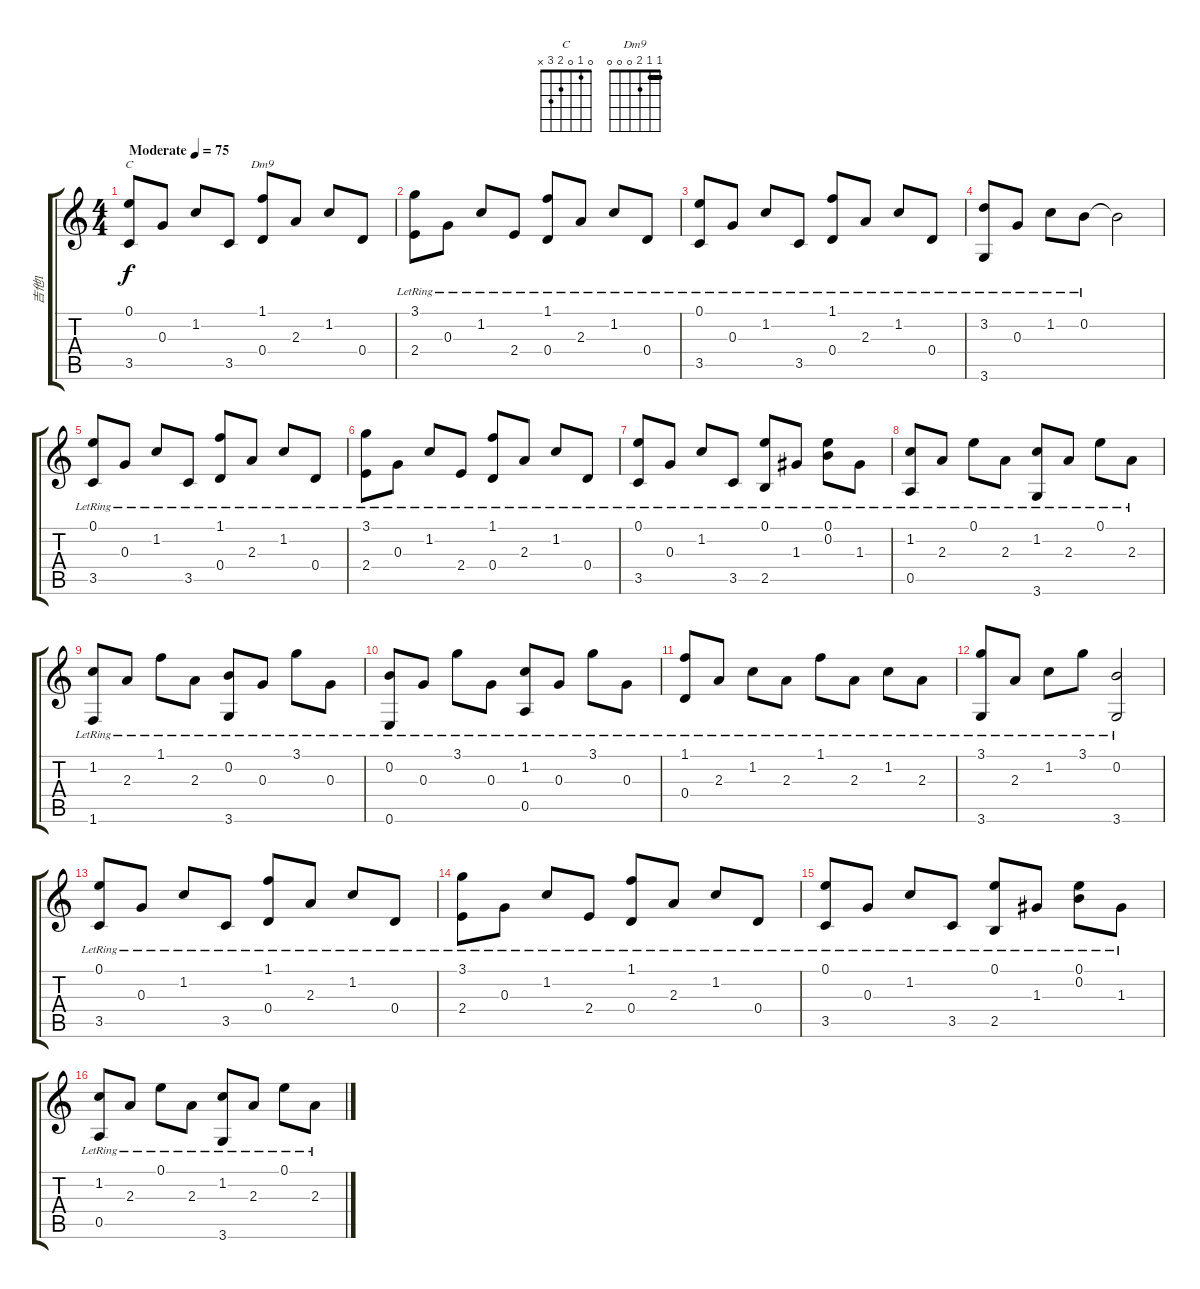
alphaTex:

\track ("吉他1" "吉他1") {instrument acousticguitarsteel}
\staff {score tabs}
\tuning (E4 B3 G3 D3 A2 E2) {hide}
\chord ("C" 0 1 0 2 3 x)
\chord ("Dm9" 1 1 2 0 0 0) {barre 1}
\ts (4 4)
\tempo (75 "Moderate")
\clef g2
\ks c
(0.1 3.5).8{ch "C" dy f instrument acousticguitarsteel} 0.3.8 1.2.8 3.5.8 (1.1 0.4).8{ch "Dm9"} 2.3.8 1.2.8 0.4.8 |
(3.1{lr} 2.4{lr}).8 0.3{lr}.8 1.2{lr}.8 2.4{lr}.8 (1.1{lr} 0.4{lr}).8 2.3{lr}.8 1.2{lr}.8 0.4{lr}.8 |
(0.1{lr} 3.5{lr}).8 0.3{lr}.8 1.2{lr}.8{txt ""} 3.5{lr}.8 (1.1{lr} 0.4{lr}).8 2.3{lr}.8 1.2{lr}.8 0.4{lr}.8 |
(3.2{lr} 3.6{lr}).8 0.3{lr}.8 1.2{lr}.8 0.2{lr}.8 0.2{t}.2 |
(0.1{lr} 3.5{lr}).8 0.3{lr}.8 1.2{lr}.8 3.5{lr}.8 (1.1{lr} 0.4{lr}).8 2.3{lr}.8 1.2{lr}.8 0.4{lr}.8 |
(3.1{lr} 2.4{lr}).8 0.3{lr}.8 1.2{lr}.8 2.4{lr}.8 (1.1{lr} 0.4{lr}).8 2.3{lr}.8 1.2{lr}.8 0.4{lr}.8 |
(0.1{lr} 3.5{lr}).8 0.3{lr}.8 1.2{lr}.8 3.5{lr}.8 (0.1{lr} 2.5{lr}).8 1.3{lr}.8 (0.1{lr} 0.2{lr}).8 1.3{lr}.8 |
(1.2{lr} 0.5{lr}).8 2.3{lr}.8 0.1{lr}.8 2.3{lr}.8 (1.2{lr} 3.6{lr}).8 2.3{lr}.8 0.1{lr}.8 2.3{lr}.8 |
(1.2{lr} 1.6{lr}).8 2.3{lr}.8 1.1{lr}.8 2.3{lr}.8 (0.2{lr} 3.6{lr}).8 0.3{lr}.8 3.1{lr}.8 0.3{lr}.8 |
(0.2{lr} 0.6{lr}).8 0.3{lr}.8 3.1{lr}.8 0.3{lr}.8 (1.2{lr} 0.5{lr}).8 0.3{lr}.8 3.1{lr}.8 0.3{lr}.8 |
(1.1{lr} 0.4{lr}).8 2.3{lr}.8 1.2{lr}.8 2.3{lr}.8 1.1{lr}.8 2.3{lr}.8 1.2{lr}.8 2.3{lr}.8 |
(3.1{lr} 3.6{lr}).8 2.3{lr}.8 1.2{lr}.8 3.1{lr}.8 (0.2{lr} 3.6{lr}).2 |
(0.1{lr} 3.5{lr}).8 0.3{lr}.8 1.2{lr}.8 3.5{lr}.8 (1.1{lr} 0.4{lr}).8 2.3{lr}.8 1.2{lr}.8 0.4{lr}.8 |
(3.1{lr} 2.4{lr}).8 0.3{lr}.8 1.2{lr}.8 2.4{lr}.8 (1.1{lr} 0.4{lr}).8 2.3{lr}.8 1.2{lr}.8 0.4{lr}.8 |
(0.1{lr} 3.5{lr}).8 0.3{lr}.8 1.2{lr}.8 3.5{lr}.8 (0.1{lr} 2.5{lr}).8 1.3{lr}.8 (0.1{lr} 0.2{lr}).8 1.3{lr}.8 |
(1.2{lr} 0.5{lr}).8 2.3{lr}.8 0.1{lr}.8 2.3{lr}.8 (1.2{lr} 3.6{lr}).8 2.3{lr}.8 0.1{lr}.8 2.3{lr}.8
